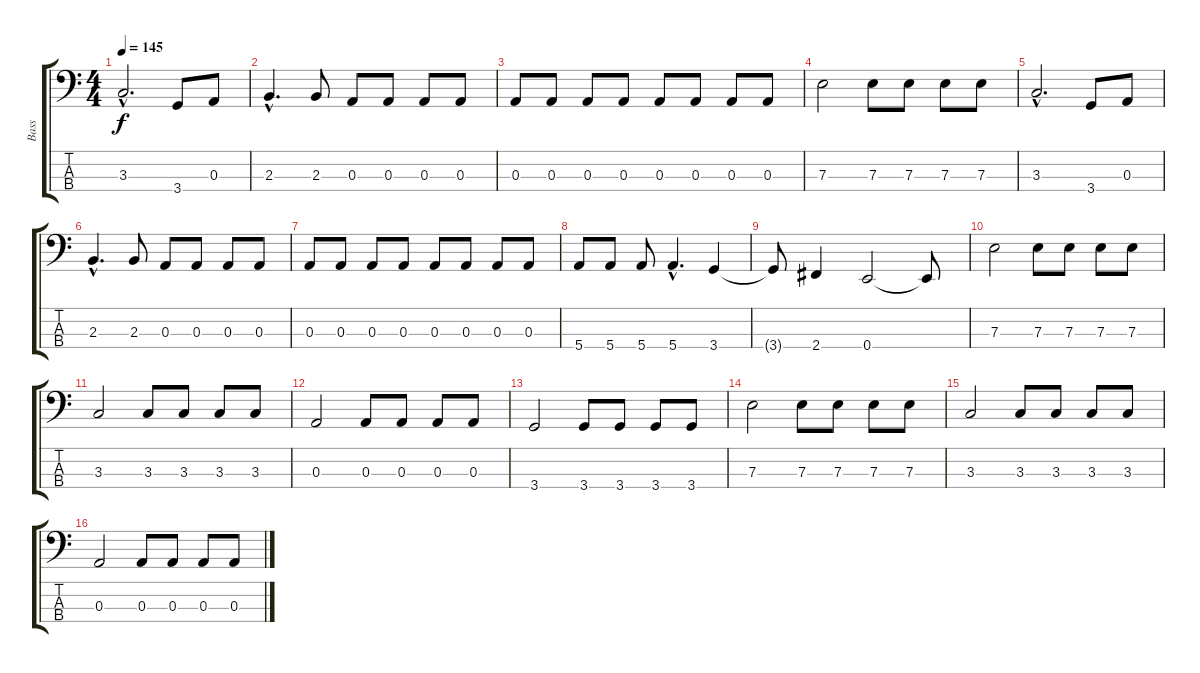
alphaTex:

\track ("Bass" "Bass") {instrument electricbassfinger}
\staff {score tabs}
\tuning (G2 D2 A1 E1) {hide}
\ts (4 4)
\tempo 145
\clef f4
\ks c
3.3{hac}.2{d dy f} 3.4.8 0.3.8 |
2.3{hac}.4{d} 2.3.8 0.3.8 0.3.8 0.3.8 0.3.8 |
0.3.8 0.3.8 0.3.8 0.3.8 0.3.8 0.3.8 0.3.8 0.3.8 |
7.3.2 7.3.8 7.3.8 7.3.8 7.3.8 |
3.3{hac}.2{d} 3.4.8 0.3.8 |
2.3{hac}.4{d} 2.3.8 0.3.8 0.3.8 0.3.8 0.3.8 |
0.3.8 0.3.8 0.3.8 0.3.8 0.3.8 0.3.8 0.3.8 0.3.8 |
5.4.8 5.4.8 5.4.8 5.4{hac}.4{d} 3.4.4 |
3.4{t}.8 2.4.4 0.4.2 0.4{t}.8 |
7.3.2 7.3.8 7.3.8 7.3.8 7.3.8 |
3.3.2 3.3.8 3.3.8 3.3.8 3.3.8 |
0.3.2 0.3.8 0.3.8 0.3.8 0.3.8 |
3.4.2 3.4.8 3.4.8 3.4.8 3.4.8 |
7.3.2 7.3.8 7.3.8 7.3.8 7.3.8 |
3.3.2 3.3.8 3.3.8 3.3.8 3.3.8 |
0.3.2 0.3.8 0.3.8 0.3.8 0.3.8
